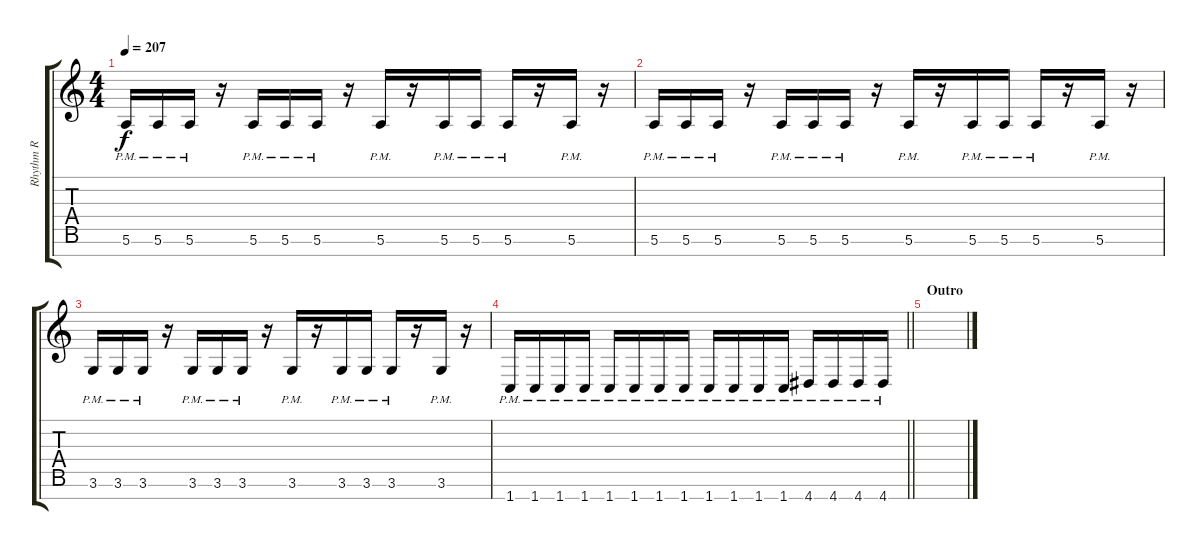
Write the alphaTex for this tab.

\track ("Rhythm R" "Rhythm R") {instrument overdrivenguitar}
\staff {score tabs}
\tuning (E4 B3 G3 D3 A2 E2 B1) {hide}
\ts (4 4)
\tempo 207
\clef g2
\ks c
5.6{pm}.16{dy f} 5.6{pm}.16 5.6{pm}.16 r.16 5.6{pm}.16 5.6{pm}.16 5.6{pm}.16 r.16 5.6{pm}.16 r.16 5.6{pm}.16 5.6{pm}.16 5.6{pm}.16 r.16 5.6{pm}.16 r.16 |
5.6{pm}.16 5.6{pm}.16 5.6{pm}.16 r.16 5.6{pm}.16 5.6{pm}.16 5.6{pm}.16 r.16 5.6{pm}.16 r.16 5.6{pm}.16 5.6{pm}.16 5.6{pm}.16 r.16 5.6{pm}.16 r.16 |
3.6{pm}.16 3.6{pm}.16 3.6{pm}.16 r.16 3.6{pm}.16 3.6{pm}.16 3.6{pm}.16 r.16 3.6{pm}.16 r.16 3.6{pm}.16 3.6{pm}.16 3.6{pm}.16 r.16 3.6{pm}.16 r.16 |
\barLineRight lightlight
1.7{pm}.16 1.7{pm}.16 1.7{pm}.16 1.7{pm}.16 1.7{pm}.16 1.7{pm}.16 1.7{pm}.16 1.7{pm}.16 1.7{pm}.16 1.7{pm}.16 1.7{pm}.16 1.7{pm}.16 4.7{pm}.16 4.7{pm}.16 4.7{pm}.16 4.7{pm}.16 |
\section ("" "Outro")
